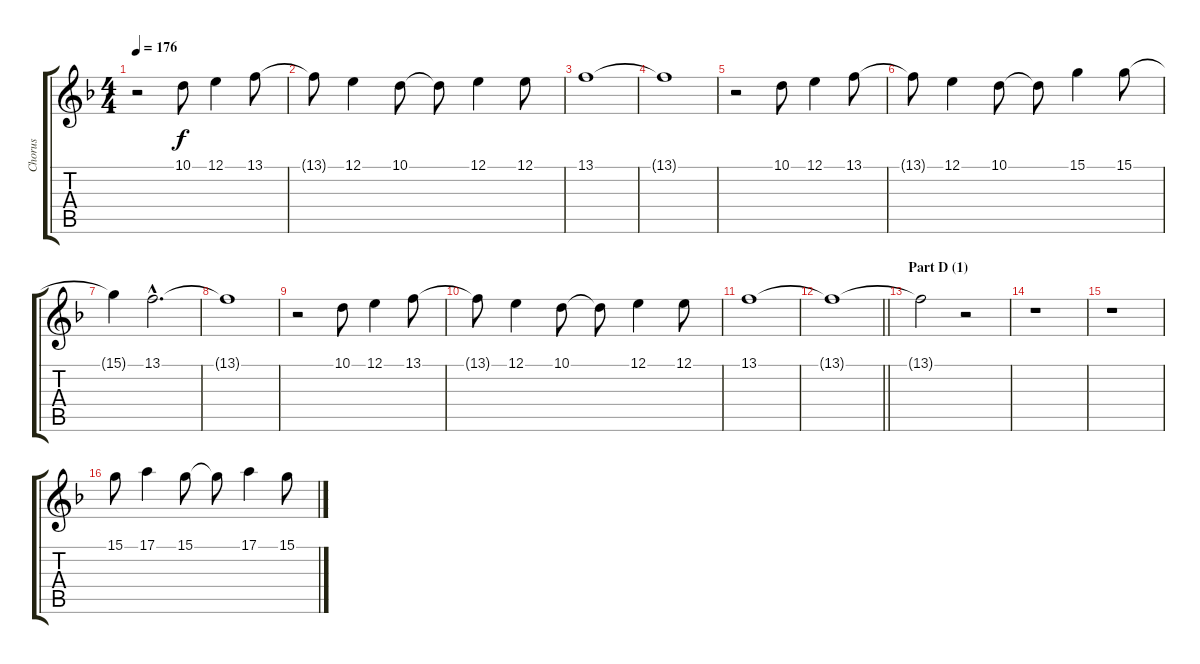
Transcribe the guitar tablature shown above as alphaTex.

\track ("Chorus" "Chorus") {instrument trumpet}
\staff {score tabs}
\tuning (E4 B3 G3 D3 A2 E2) {hide}
\ts (4 4)
\tempo 176
\clef g2
\ks f
r.2{dy f} 10.1.8 12.1.4 13.1.8 |
13.1{t}.8 12.1.4 10.1.8 10.1{t}.8 12.1.4 12.1.8 |
13.1.1 |
13.1{t}.1 |
r.2 10.1.8 12.1.4 13.1.8 |
13.1{t}.8 12.1.4 10.1.8 10.1{t}.8 15.1.4 15.1.8 |
15.1{t}.4 13.1{hac}.2{d} |
13.1{t}.1 |
r.2 10.1.8 12.1.4 13.1.8 |
13.1{t}.8 12.1.4 10.1.8 10.1{t}.8 12.1.4 12.1.8 |
13.1.1 |
\barLineRight lightlight
13.1{t}.1 |
\section ("" "Part D (1)")
13.1{t}.2 r.2 |
r.1 |
r.1 |
15.1.8 17.1.4 15.1.8 15.1{t}.8 17.1.4 15.1.8
